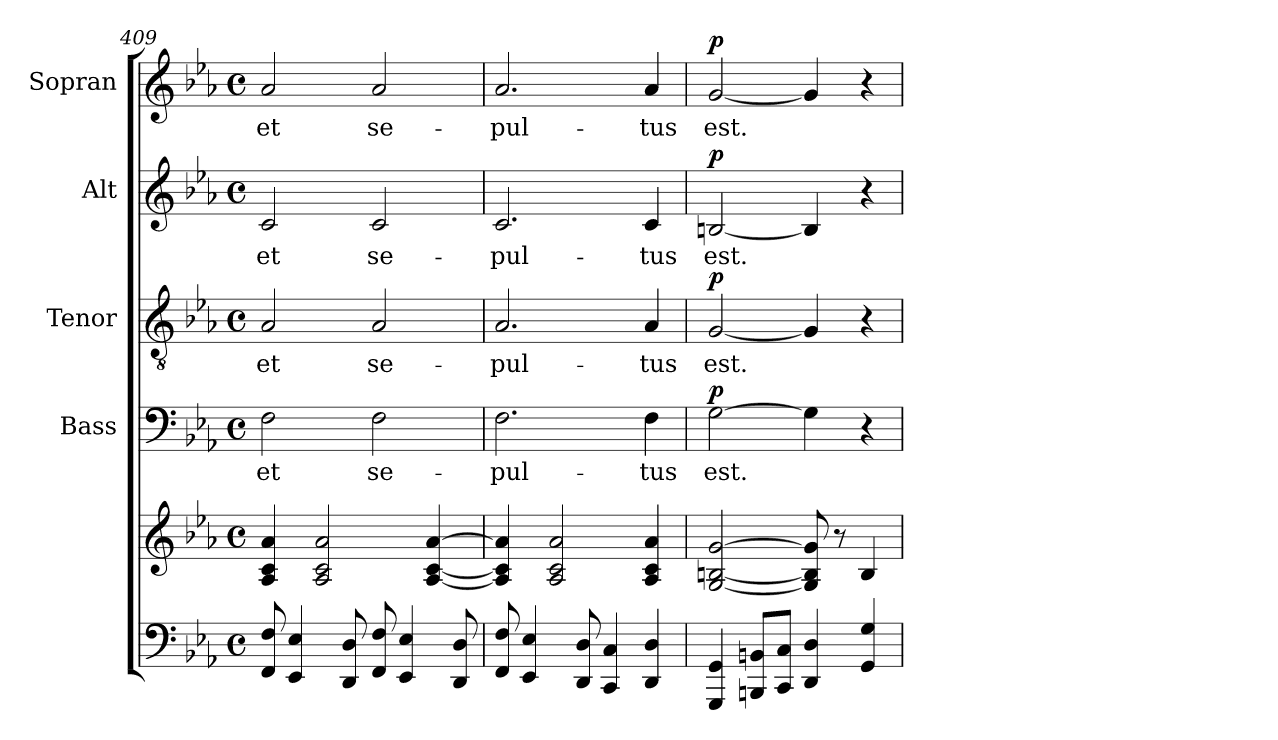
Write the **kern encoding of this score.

**kern	**kern	**kern	**text	**dynam	**kern	**text	**dynam	**kern	**text	**dynam	**kern	**text	**dynam
*part5	*part5	*part4	*part4	*part4	*part3	*part3	*part3	*part2	*part2	*part2	*part1	*part1	*part1
*staff6	*staff5	*staff4	*staff4	*staff4	*staff3	*staff3	*staff3	*staff2	*staff2	*staff2	*staff1	*staff1	*staff1
*	*	*I"Bass	*	*	*I"Tenor	*	*	*I"Alt	*	*	*I"Sopran	*	*
*	*	*I'B.	*	*	*I'T.	*	*	*I'A.	*	*	*I'S.	*	*
!!LO:LB:g=z
*clefF4	*clefG2	*clefF4	*	*	*clefGv2	*	*	*clefG2	*	*	*clefG2	*	*
*k[b-e-a-]	*k[b-e-a-]	*k[b-e-a-]	*	*	*k[b-e-a-]	*	*	*k[b-e-a-]	*	*	*k[b-e-a-]	*	*
*E-:	*E-:	*E-:	*	*	*E-:	*	*	*E-:	*	*	*E-:	*	*
*M4/4	*M4/4	*M4/4	*	*	*M4/4	*	*	*M4/4	*	*	*M4/4	*	*
*met(c)	*met(c)	*met(c)	*	*	*met(c)	*	*	*met(c)	*	*	*met(c)	*	*
=409	=409	=409	=409	=409	=409	=409	=409	=409	=409	=409	=409	=409	=409
!	!	!	!LO:LY:b	!	!	!LO:LY:b	!	!	!LO:LY:b	!	!	!LO:LY:b	!
8FF/ 8F/	4A-/ 4c/ 4a-/	2F\	et	.	2A-/	et	.	2c/	et	.	2a-/	et	.
4EE-/ 4E-/	.	.	.	.	.	.	.	.	.	.	.	.	.
.	2A-/ 2c/ 2a-/	.	.	.	.	.	.	.	.	.	.	.	.
8DD/ 8D/	.	.	.	.	.	.	.	.	.	.	.	.	.
!	!	!	!LO:LY:b	!	!	!LO:LY:b	!	!	!LO:LY:b	!	!	!LO:LY:b	!
8FF/ 8F/	.	2F\	se-	.	2A-/	se-	.	2c/	se-	.	2a-/	se-	.
4EE-/ 4E-/	.	.	.	.	.	.	.	.	.	.	.	.	.
.	[4A-/ [4c/ [4a-/	.	.	.	.	.	.	.	.	.	.	.	.
8DD/ 8D/	.	.	.	.	.	.	.	.	.	.	.	.	.
=410	=410	=410	=410	=410	=410	=410	=410	=410	=410	=410	=410	=410	=410
!	!	!	!LO:LY:b	!	!	!LO:LY:b	!	!	!LO:LY:b	!	!	!LO:LY:b	!
8FF/ 8F/	4A-/] 4c/] 4a-/]	2.F\	-pul-	.	2.A-/	-pul-	.	2.c/	-pul-	.	2.a-/	-pul-	.
4EE-/ 4E-/	.	.	.	.	.	.	.	.	.	.	.	.	.
.	2A-/ 2c/ 2a-/	.	.	.	.	.	.	.	.	.	.	.	.
8DD/ 8D/	.	.	.	.	.	.	.	.	.	.	.	.	.
4CC/ 4C/	.	.	.	.	.	.	.	.	.	.	.	.	.
!	!	!	!LO:LY:b	!	!	!LO:LY:b	!	!	!LO:LY:b	!	!	!LO:LY:b	!
4DD/ 4D/	4A-/ 4c/ 4a-/	4F\	-tus	.	4A-/	-tus	.	4c/	-tus	.	4a-/	-tus	.
=411	=411	=411	=411	=411	=411	=411	=411	=411	=411	=411	=411	=411	=411
!	!	!	!LO:LY:b	!LO:DY:a	!	!LO:LY:b	!LO:DY:a	!	!LO:LY:b	!LO:DY:a	!	!LO:LY:b	!LO:DY:a
4GGG/ 4GG/	[2G/ [2Bn/ [2g/	[2G\	est.	p	[2G/	est.	p	[2Bn/	est.	p	[2g/	est.	p
8BBBn/ 8BBn/L	.	.	.	.	.	.	.	.	.	.	.	.	.
8CC/ 8C/J	.	.	.	.	.	.	.	.	.	.	.	.	.
4DD/ 4D/	8G/] 8B/] 8g/]	4G\]	.	.	4G/]	.	.	4B/]	.	.	4g/]	.	.
.	8r	.	.	.	.	.	.	.	.	.	.	.	.
4GG/ 4G/	4B/	4r	.	.	4r	.	.	4r	.	.	4r	.	.
=	=	=	=	=	=	=	=	=	=	=	=	=	=
*-	*-	*-	*-	*-	*-	*-	*-	*-	*-	*-	*-	*-	*-
